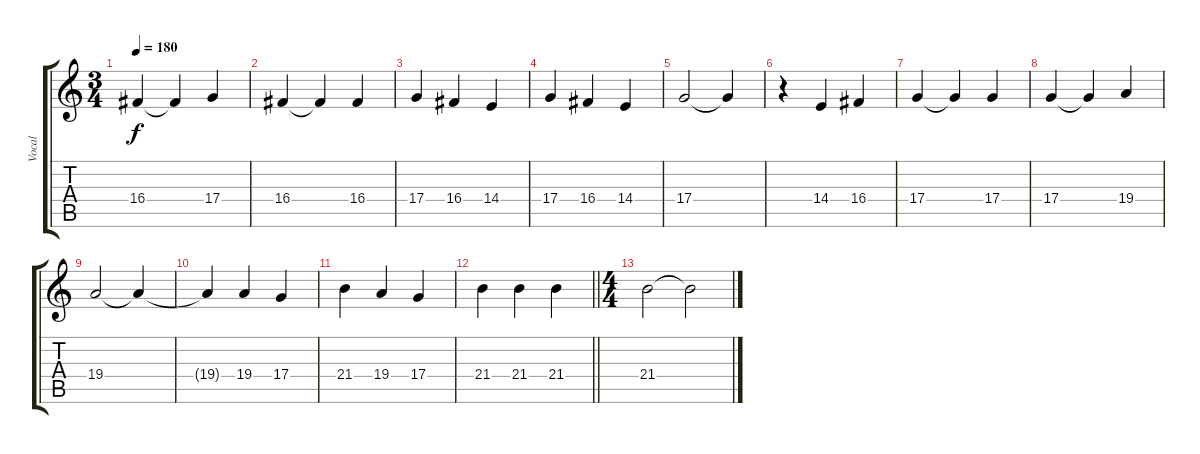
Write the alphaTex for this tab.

\track ("Vocal" "Vocal") {instrument lead1square}
\staff {score tabs}
\tuning (E4 B3 G3 D3 A2 E2) {hide}
\ts (3 4)
\tempo 180
\clef g2
\ks c
16.4.4{dy f} 16.4{t}.4 17.4.4 |
16.4.4 16.4{t}.4 16.4.4 |
17.4.4 16.4.4 14.4.4 |
17.4.4 16.4.4 14.4.4 |
17.4.2 17.4{t}.4 |
r.4 14.4.4 16.4.4 |
17.4.4 17.4{t}.4 17.4.4 |
17.4.4 17.4{t}.4 19.4.4 |
19.4.2 19.4{t}.4 |
19.4{t}.4 19.4.4 17.4.4 |
21.4.4 19.4.4 17.4.4 |
\barLineRight lightlight
21.4.4 21.4.4 21.4.4 |
\ts (4 4)
21.4.2 21.4{t}.2
